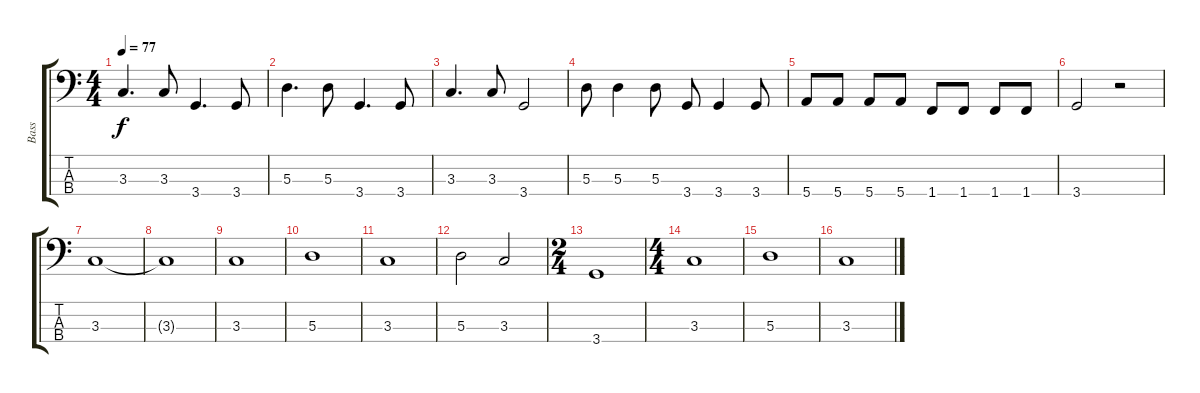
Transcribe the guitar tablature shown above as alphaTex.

\track ("Bass" "Bass") {instrument electricbassfinger}
\staff {score tabs}
\tuning (G2 D2 A1 E1) {hide}
\ts (4 4)
\tempo 77
\clef f4
\ks c
3.3.4{d dy f} 3.3.8 3.4.4{d} 3.4.8 |
5.3.4{d} 5.3.8 3.4.4{d} 3.4.8 |
3.3.4{d} 3.3.8 3.4.2 |
5.3.8 5.3.4 5.3.8 3.4.8 3.4.4 3.4.8 |
5.4.8 5.4.8 5.4.8 5.4.8 1.4.8 1.4.8 1.4.8 1.4.8 |
3.4.2 r.2 |
3.3.1 |
3.3{t}.1 |
3.3.1 |
5.3.1 |
3.3.1 |
5.3.2 3.3.2 |
\ts (2 4)
3.4.1 |
\ts (4 4)
3.3.1 |
5.3.1 |
3.3.1
